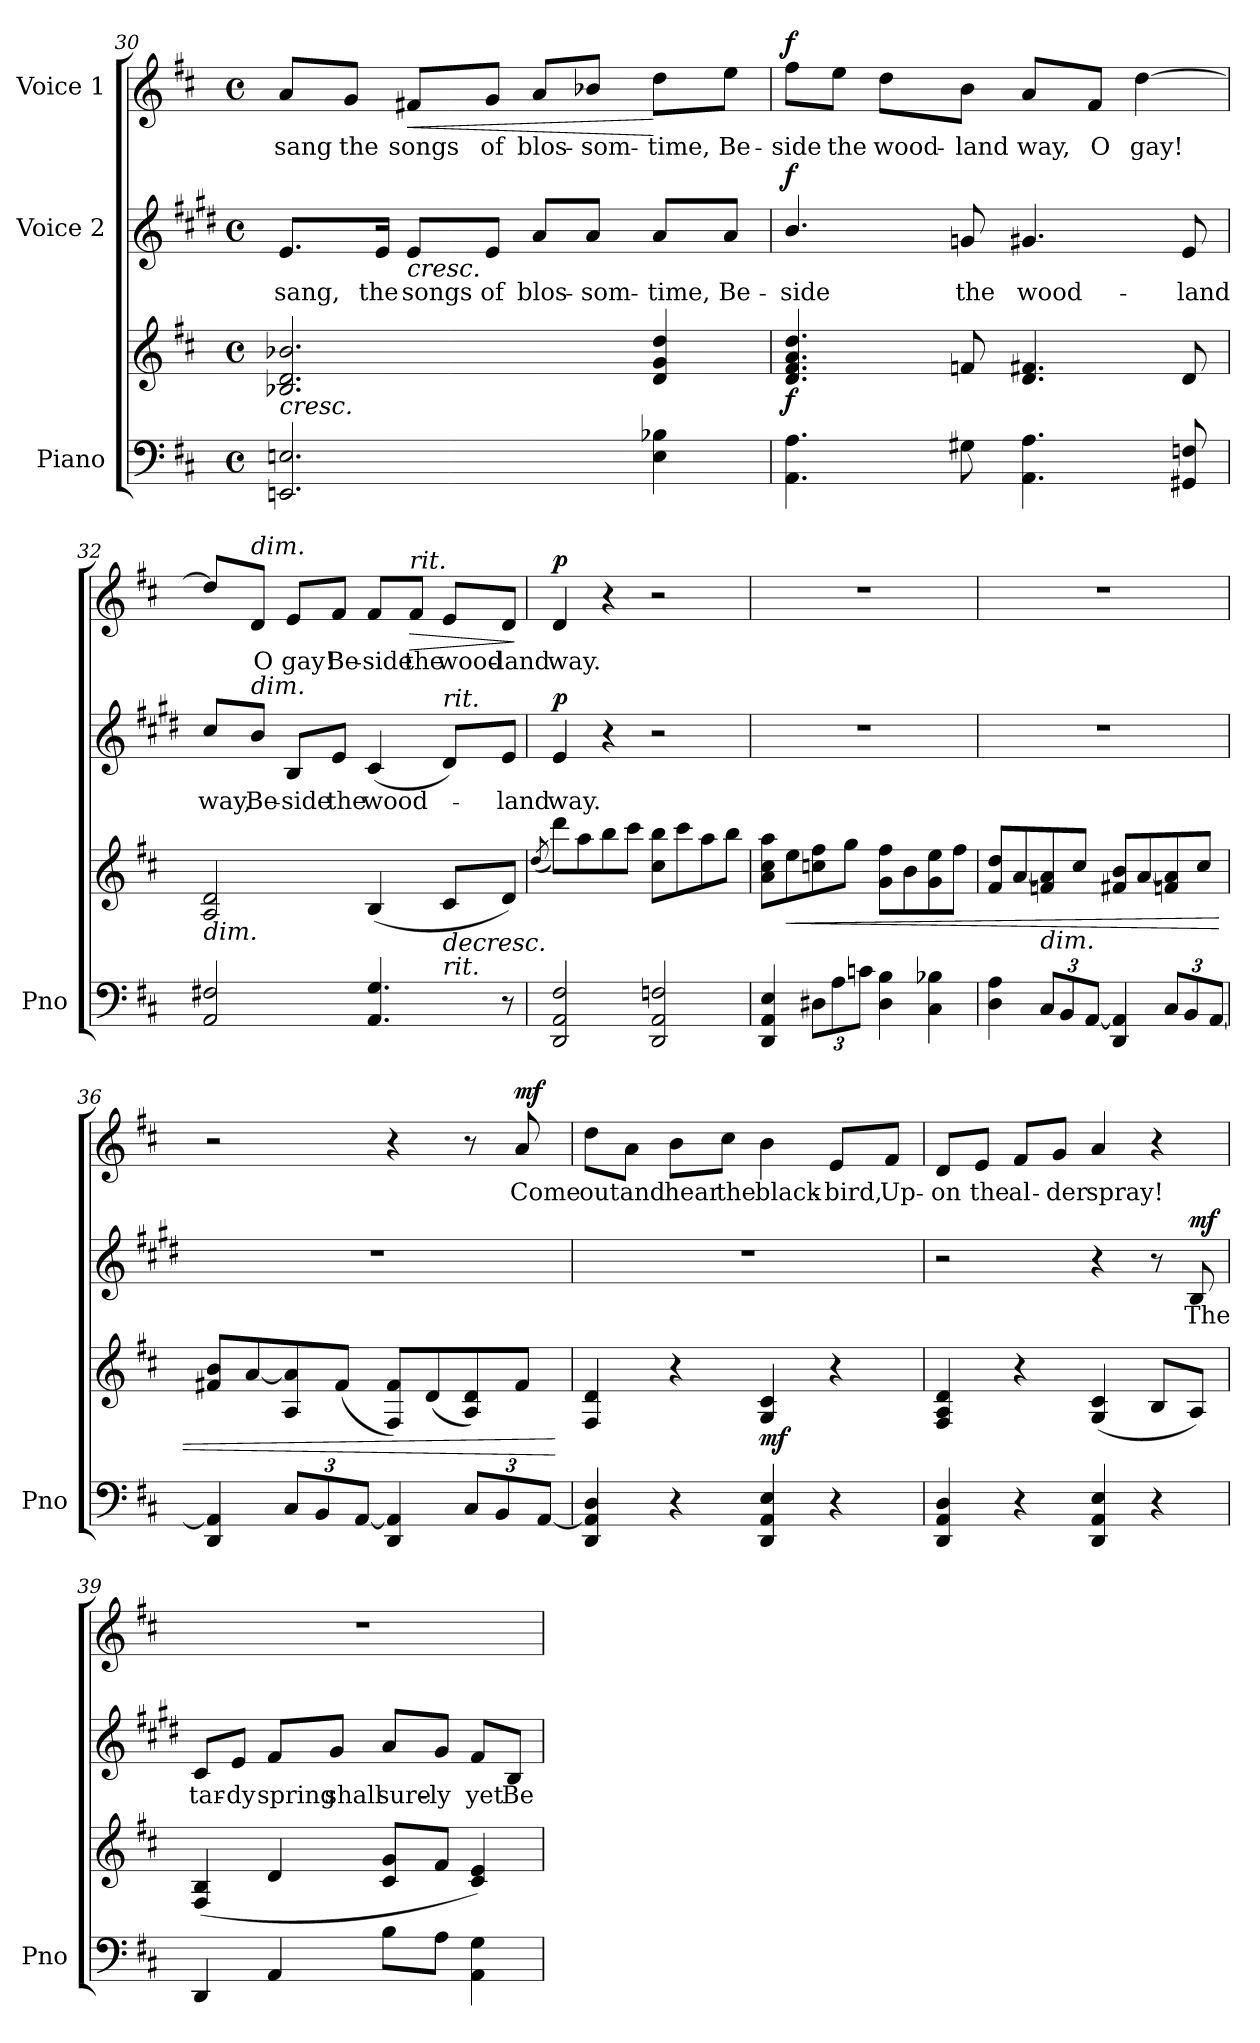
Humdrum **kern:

**kern	**kern	**dynam	**kern	**text	**dynam	**kern	**text	**dynam
*part3	*part3	*part3	*part2	*part2	*part2	*part1	*part1	*part1
*staff4	*staff3	*staff3/4	*staff2	*staff2	*staff2	*staff1	*staff1	*staff1
*I"Piano	*	*	*I"Voice 2	*	*	*I"Voice 1	*	*
*I'Pno	*	*	*	*	*	*	*	*
*clefF4	*clefG2	*	*clefG2	*	*	*clefG2	*	*
*	*	*	*ITrd1c2	*	*	*	*	*
*k[f#c#]	*k[f#c#]	*	*k[f#c#]	*	*	*k[f#c#]	*	*
*M4/4	*M4/4	*	*M4/4	*	*	*M4/4	*	*
*met(c)	*met(c)	*	*met(c)	*	*	*met(c)	*	*
=30	=30	=30	=30	=30	=30	=30	=30	=30
!	!	!LO:HP:b	!	!	!	!	!	!
2.EEn/ 2.En/	2.B-X/ 2.d/ 2.b-X/	<	8.d/L	sang,	.	8a/L	sang	.
.	.	.	.	.	.	8g/J	the	.
.	.	.	16d/Jk	the	.	.	.	.
!	!	!	!	!	!LO:HP:b	!	!	!LO:HP:b
.	.	.	8d/L	songs	<	8f#X/L	songs	<
.	.	.	8d/J	of	.	8g/J	of	.
.	.	.	8g/L	blos-	.	8a/L	blos-	.
.	.	.	8g/J	-som-	.	8b-X/J	-som-	.
4E\ 4B-X\	4d/ 4g/ 4dd/	.	8g/L	-time,	.	8dd\L	-time,	[
.	.	.	8g/J	Be-	.	8ee\J	Be-	.
=31	=31	=31	=31	=31	=31	=31	=31	=31
!	!	!LO:DY:b	!	!	!LO:DY:a	!	!	!LO:DY:a
4.AA\ 4.A\	4.d/ 4.f#/ 4.a/ 4.dd/	f	4.a/	-side	f	8ff#\L	-side	f
.	.	.	.	.	.	8ee\J	the	.
.	.	.	.	.	.	8dd\L	wood-	.
8G#X\	8fn/	.	8fn/	the	.	8b\J	-land	.
4.AA\ 4.A\	4.d/ 4.f#X/	.	4.f#X/	wood-	.	8a/L	way,	.
.	.	.	.	.	.	8f#/J	O	.
.	.	.	.	.	.	[4dd\	gay!	.
8GG#X/ 8Fn/	8d/	.	8d/	-land	.	.	.	.
=32	=32	=32	=32	=32	=32	=32	=32	=32
!	!LO:TX:b:i:t=dim.	!	!	!	!	!	!	!
2AA/ 2F#X/	2A/ 2d/	.	8b/L	way,	.	8dd/L]	.	.
!	!	!	!	!	!	!LO:TX:a:i:t=dim.	!	!
!	!	!	!LO:TX:a:i:t=dim.	!	!	!	!	!
.	.	.	8a/J	Be-	.	8d/J	O	.
.	.	.	8A/L	-side	.	8e/L	gay!	.
.	.	.	8d/J	the	.	8f#/J	Be-	.
4.AA/ 4.G/	(4B/	.	(4B/	wood-	.	8f#/L	-side	.
!	!	!	!	!	!	!LO:TX:a:i:t=rit.	!	!
!	!	!	!	!	!	!	!	!LO:HP:b
.	.	.	.	.	.	8f#/J	the	>
!	!	!	!LO:TX:a:i:t=rit.	!	!	!	!	!
!	!LO:TX:b:i:t=rit.	!	!	!	!	!	!	!
!	!	!LO:HP:b	!	!	!	!	!	!
.	8c#/L	>	8c#/L)	.	.	8e/L	wood-	.
8r	8d/J)	.	8d/J	-land	.	8d/J	-land	.
.	.	[	.	.	[	.	.	]
=33	=33	=33	=33	=33	=33	=33	=33	=33
.	(8qdd/	.	.	.	.	.	.	.
!	!	!LO:DY:b	!	!	!	!	!	!
!	!	!LO:DY:n=1:b	!	!	!LO:DY:a	!	!	!LO:DY:a
2DD/ 2AA/ 2F#/	8ddd\L)	p other-dynamics	4d/	way.	p	4d/	way.	p
.	8aa\	.	.	.	.	.	.	.
.	8bb\	.	4r	.	.	4r	.	.
.	8ccc#\J	.	.	.	.	.	.	.
2DD/ 2AA/ 2Fn/	8cc#\ 8bb\L	.	2r	.	.	2r	.	.
.	8ccc#\	.	.	.	.	.	.	.
.	8aa\	.	.	.	.	.	.	.
.	8bb\J	.	.	.	.	.	.	.
=34	=34	=34	=34	=34	=34	=34	=34	=34
4DD/ 4AA/ 4E/	8a\ 8cc#\ 8aa\L	.	1r	.	.	1r	.	.
!	!	!LO:HP:b	!	!	!	!	!	!
.	8ee\	<	.	.	.	.	.	.
12D#X\L	8ccn\ 8ff#\	.	.	.	.	.	.	.
12A\	.	.	.	.	.	.	.	.
.	8gg\J	.	.	.	.	.	.	.
12cn\J	.	.	.	.	.	.	.	.
4D#\ 4B\	8g\ 8ff#\L	.	.	.	.	.	.	.
.	8b\	.	.	.	.	.	.	.
4C#\ 4B-X\	8g\ 8ee\	.	.	.	.	.	.	.
.	8ff#\J	]	.	.	.	.	.	.
=35	=35	=35	=35	=35	=35	=35	=35	=35
4D\ 4A\	8f#/ 8dd/L	.	1r	.	.	1r	.	.
.	[>8a/	.	.	.	.	.	.	.
!	!LO:TX:b:i:t=dim.	!	!	!	!	!	!	!
12C#/L	8fn/ 8a/]	.	.	.	.	.	.	.
12BB/	.	.	.	.	.	.	.	.
.	8cc#/J	.	.	.	.	.	.	.
[>12AA/J	.	.	.	.	.	.	.	.
4DD/ 4AA/]	8f#X/ 8b/L	.	.	.	.	.	.	.
.	[>8a/	.	.	.	.	.	.	.
12C#/L	8fn/ 8a/]	.	.	.	.	.	.	.
12BB/	.	.	.	.	.	.	.	.
.	8cc#/J	.	.	.	.	.	.	.
[>12AA/J	.	.	.	.	.	.	.	.
=36	=36	=36	=36	=36	=36	=36	=36	=36
4DD/ 4AA/]	8f#X/ 8b/L	.	1r	.	.	2r	.	.
.	[>8a/	.	.	.	.	.	.	.
12C#/L	8A/ 8a/]	.	.	.	.	.	.	.
12BB/	.	.	.	.	.	.	.	.
.	(>8f#/J	.	.	.	.	.	.	.
[>12AA/J	.	.	.	.	.	.	.	.
4DD/ 4AA/]	8F#/ 8f#/L)	.	.	.	.	4r	.	.
.	(>8d/	.	.	.	.	.	.	.
12C#/L	8A/ 8d/)	.	.	.	.	8r	.	.
12BB/	.	.	.	.	.	.	.	.
!	!	!	!	!	!	!	!	!LO:DY:a
.	8f#/J	.	.	.	.	8a/	Come	mf
[>12AA/J	.	.	.	.	.	.	.	.
.	.	[	.	.	.	.	.	.
=37	=37	=37	=37	=37	=37	=37	=37	=37
4DD/ 4AA/] 4D/	4F#/ 4d/	.	1r	.	.	8dd\L	out	.
.	.	.	.	.	.	8a\J	and	.
4r	4r	.	.	.	.	8b\L	hear	.
.	.	.	.	.	.	8cc#\J	the	.
!	!	!LO:DY:b	!	!	!	!	!	!
4DD/ 4AA/ 4E/	4G/ 4c#/	mf	.	.	.	4b\	black-	.
4r	4r	.	.	.	.	8e/L	-bird,	.
.	.	.	.	.	.	8f#/J	Up-	.
=38	=38	=38	=38	=38	=38	=38	=38	=38
4DD/ 4AA/ 4D/	4F#/ 4A/ 4d/	.	2r	.	.	8d/L	-on	.
.	.	.	.	.	.	8e/J	the	.
4r	4r	.	.	.	.	8f#/L	al-	.
.	.	.	.	.	.	8g/J	-der	.
4DD/ 4AA/ 4E/	(4G/ 4c#/	.	4r	.	.	4a/	spray!	.
4r	8B/L	.	8r	.	.	4r	.	.
!	!	!	!	!	!LO:DY:a	!	!	!
.	8A/J)	.	8A/	The	mf	.	.	.
=39	=39	=39	=39	=39	=39	=39	=39	=39
4DD/	(4F#/ 4B/	.	8B/L	tar-	.	1r	.	.
.	.	.	8d/J	-dy	.	.	.	.
4AA/	4d/	.	8e/L	spring	.	.	.	.
.	.	.	8f#/J	shall	.	.	.	.
8B\L	8c#/ 8g/L	.	8g/L	sure-	.	.	.	.
8A\J	8f#/J	.	8f#/J	-ly	.	.	.	.
4AA\ 4G\	4c#/ 4e/)	.	8e/L	yet	.	.	.	.
.	.	.	8A/J	Be-	.	.	.	.
=	=	=	=	=	=	=	=	=
*-	*-	*-	*-	*-	*-	*-	*-	*-
